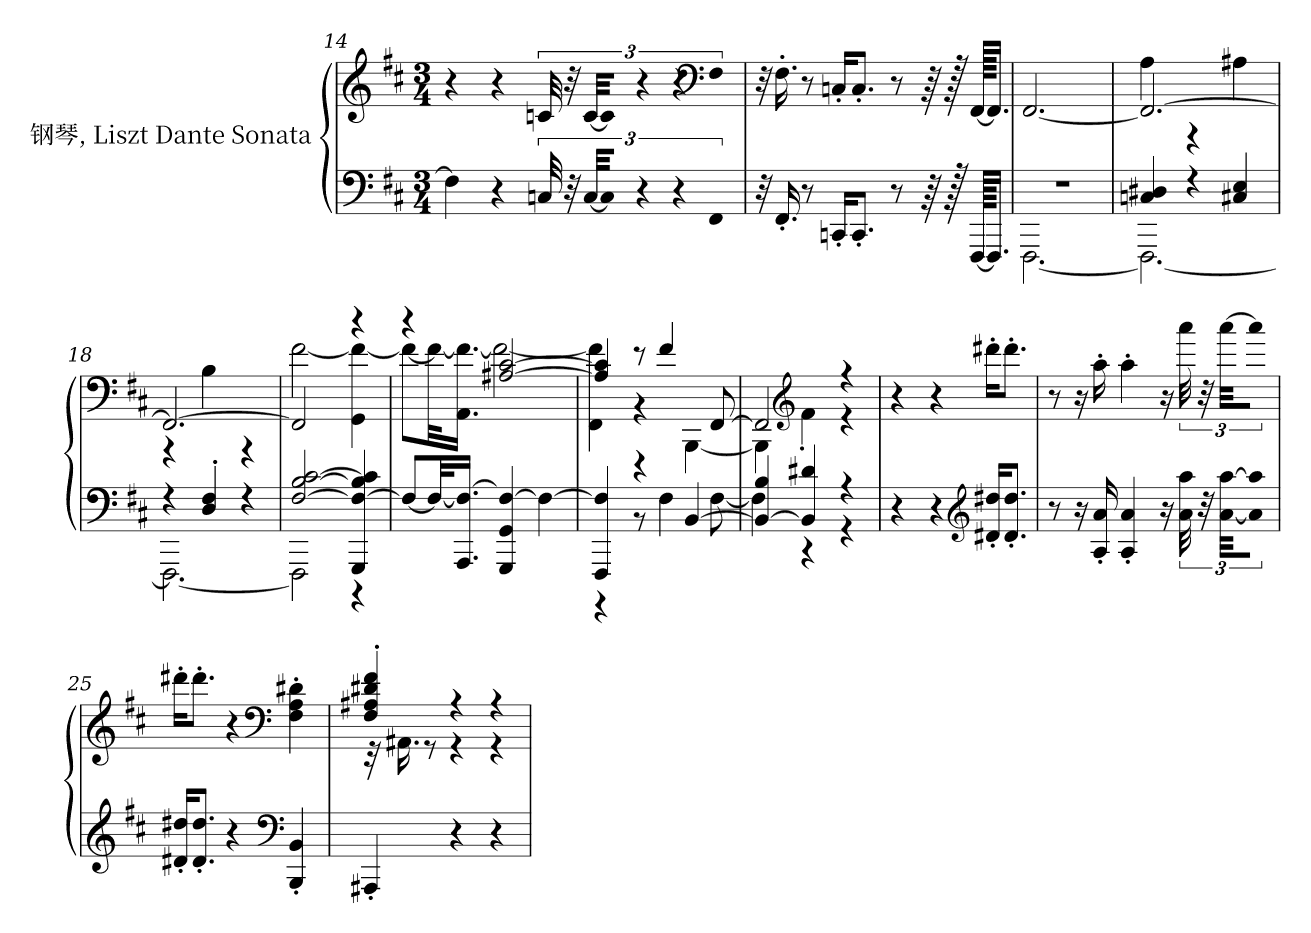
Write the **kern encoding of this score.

**kern	**kern
*part1	*part1
*staff2	*staff1
*I"钢琴, Liszt Dante Sonata	*
!!LO:LB:g=z
*clefF4	*clefG2
*k[f#c#]	*k[f#c#]
*M3/4	*M3/4
=14	=14
4F#\]	4r
4r	4r
48Cn/	48cn/
48r	48r
[48C/KKL	[48c/KKL
8C/J]	8c/J]
32r	32r
64r	64r
*	*clefF4
64FF#/	64F#\
=15	=15
32r	32r
16.FF#'/	16.F#'\
8r	8r
16CCn'/KL	16Cn'/KL
8.CC'/J	8.C'/J
8r	8r
64r	64r
128r	128r
[128FFF#/KKKLL	[128FF#/KKKLL
16.FFF#/JJ]	16.FF#/JJ]
=16	=16
*^	*
2.r	[2.FFF#\	[2.FF#/
=17	=17	=17
*	*	*^
4Cn/ 4D#X/	2.FFF#\_	2.FF#/_	4A\
4r	.	.	4r
4C#X/ 4E/	.	.	4A#X\
=18	=18	=18	=18
4r	2.FFF#\_	2.FF#/_	4r
4D/' 4F#/'	.	.	4B\
4r	.	.	4r
!!LO:LB:g=z	!!
=19	=19	=19	=19
[2F#/ [2B/ [2c#/	2FFF#\]	2FF#/]	[2f#\
4GGG/ 4F#/_ 4B/] 4c#/]	4r	4r	4GG\ 4f#\_
*v	*v	*	*
=20	=20	=20
8F#/L_	4r	8f#\L_
32F#/KL_	.	32f#\KL_
16.AAA/ 16.F#/_JJ	.	16.AA\ 16.f#\_JJ
4GGG/ 4GG/ 4F#/_	[2A#X/ [2c#/	2f#\_
4F#\_	.	.
=21	=21	=21
*^	*	*
4FFF#/ 4F#/]	4r	4A#/] 4c#/]	4FF#\ 4f#\]
4r	8r	8r	4r
.	4F#\	4f#/	.
[4BB/	.	.	[4BBB\
.	[8F#\	[8FF#/	.
=22	=22	=22	=22
4BB/_ 4B/	4F#\]	2FF#/]	4BBB\]
*	*	*clefG2	*
4BB/] 4d#X/	4r	.	4f#'\
4r	4r	4r	4r
*v	*v	*	*
*	*v	*v
=23	=23
4r	4r
4r	4r
*clefG2	*
16d#X/' 16dd#X/'KL	16ddd#X'\KL
8.d#/' 8.dd#/'J	8.ddd#'\J
!!LO:LB:g=z
=24	=24
8r	8r
16r	16r
16A/' 16a/'	16aa'\
4A/' 4a/'	4aa'\
16r	16r
48a\ 48aa\	48aaa\
48r	48r
[48a\ [48aa\KKL	[48aaa\KKL
8a\] 8aa\]J	8aaa\J]
=25	=25
16d#X/' 16dd#X/'KL	16ddd#X'\KL
8.d#/' 8.dd#/'J	8.ddd#'\J
4r	4r
*clefF4	*clefF4
4BBB/' 4BB/'	4F#\' 4A\' 4d#X\'
=26	=26
*	*^
4AAA#X'/	4F#/' 4A#X/' 4d#X/' 4f#/'	32r
.	.	16.AA#X\
.	.	8r
4r	4r	4r
4r	4r	4r
*	*v	*v
=	=
*-	*-
